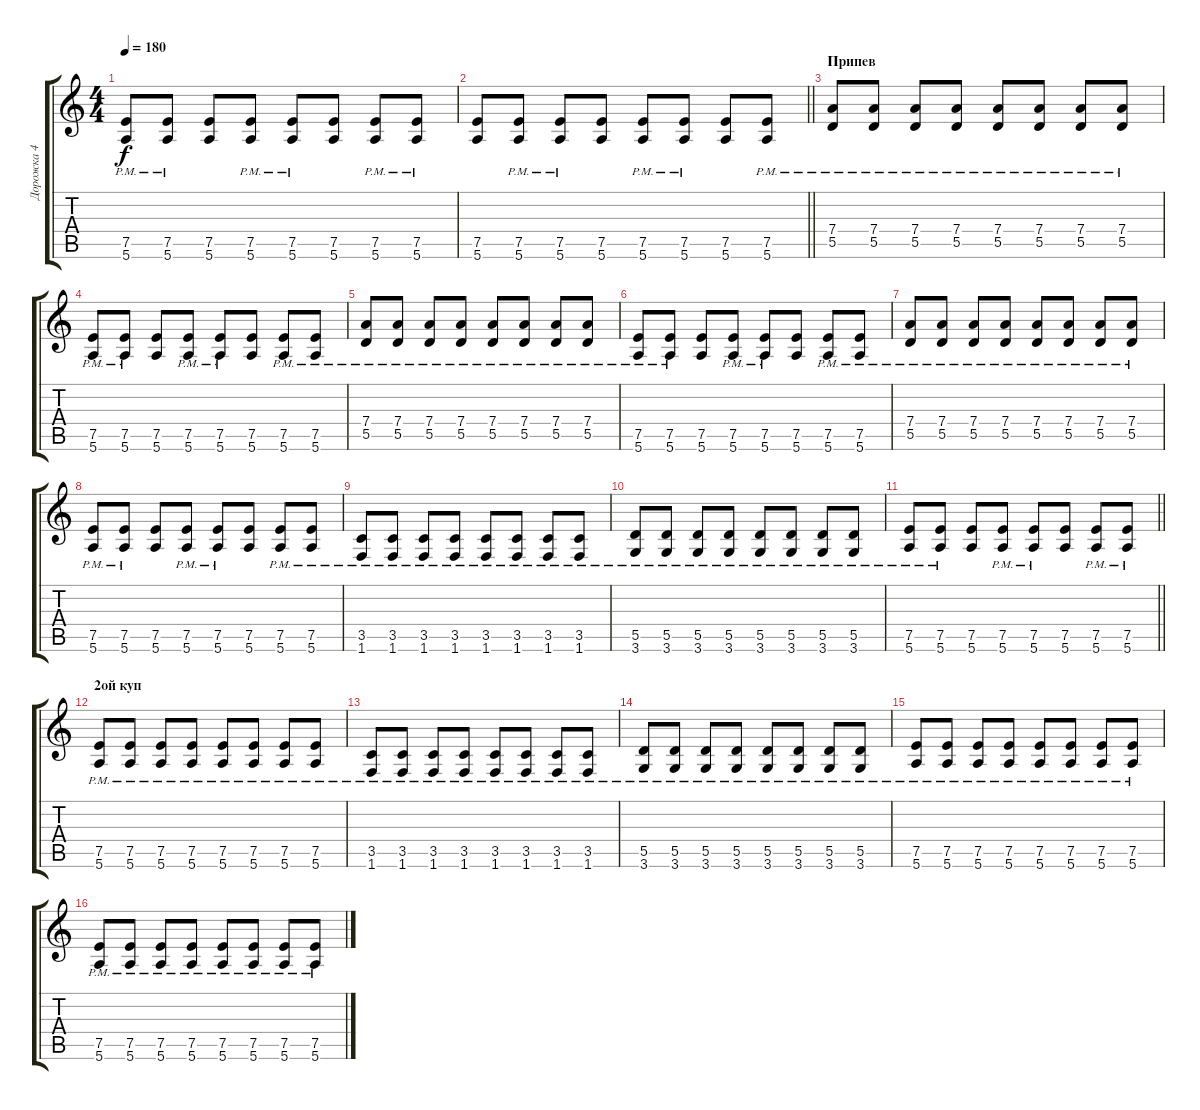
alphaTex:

\track ("Дорожка 4" "Дорожка 4") {instrument overdrivenguitar}
\staff {score tabs}
\tuning (E4 B3 G3 D3 A2 E2) {hide}
\ts (4 4)
\tempo 180
\clef g2
\ks c
(7.5{pm} 5.6{pm}).8{dy f} (7.5{pm} 5.6{pm}).8 (7.5 5.6).8 (7.5{pm} 5.6{pm}).8 (7.5{pm} 5.6{pm}).8 (7.5 5.6).8 (7.5{pm} 5.6{pm}).8 (7.5{pm} 5.6{pm}).8 |
\barLineRight lightlight
(7.5 5.6).8 (7.5{pm} 5.6{pm}).8 (7.5{pm} 5.6{pm}).8 (7.5 5.6).8 (7.5{pm} 5.6{pm}).8 (7.5{pm} 5.6{pm}).8 (7.5 5.6).8 (7.5{pm} 5.6{pm}).8 |
\section ("" "Припев")
(7.4{pm} 5.5{pm}).8 (7.4{pm} 5.5{pm}).8 (7.4{pm} 5.5{pm}).8 (7.4{pm} 5.5{pm}).8 (7.4{pm} 5.5{pm}).8 (7.4{pm} 5.5{pm}).8 (7.4{pm} 5.5{pm}).8 (7.4{pm} 5.5{pm}).8 |
(7.5{pm} 5.6{pm}).8 (7.5{pm} 5.6{pm}).8 (7.5 5.6).8 (7.5{pm} 5.6{pm}).8 (7.5{pm} 5.6{pm}).8 (7.5 5.6).8 (7.5{pm} 5.6{pm}).8 (7.5{pm} 5.6{pm}).8 |
(7.4{pm} 5.5{pm}).8 (7.4{pm} 5.5{pm}).8 (7.4{pm} 5.5{pm}).8 (7.4{pm} 5.5{pm}).8 (7.4{pm} 5.5{pm}).8 (7.4{pm} 5.5{pm}).8 (7.4{pm} 5.5{pm}).8 (7.4{pm} 5.5{pm}).8 |
(7.5{pm} 5.6{pm}).8 (7.5{pm} 5.6{pm}).8 (7.5 5.6).8 (7.5{pm} 5.6{pm}).8 (7.5{pm} 5.6{pm}).8 (7.5 5.6).8 (7.5{pm} 5.6{pm}).8 (7.5{pm} 5.6{pm}).8 |
(7.4{pm} 5.5{pm}).8 (7.4{pm} 5.5{pm}).8 (7.4{pm} 5.5{pm}).8 (7.4{pm} 5.5{pm}).8 (7.4{pm} 5.5{pm}).8 (7.4{pm} 5.5{pm}).8 (7.4{pm} 5.5{pm}).8 (7.4{pm} 5.5{pm}).8 |
(7.5{pm} 5.6{pm}).8 (7.5{pm} 5.6{pm}).8 (7.5 5.6).8 (7.5{pm} 5.6{pm}).8 (7.5{pm} 5.6{pm}).8 (7.5 5.6).8 (7.5{pm} 5.6{pm}).8 (7.5{pm} 5.6{pm}).8 |
(3.5{pm} 1.6{pm}).8 (3.5{pm} 1.6{pm}).8 (3.5{pm} 1.6{pm}).8 (3.5{pm} 1.6{pm}).8 (3.5{pm} 1.6{pm}).8 (3.5{pm} 1.6{pm}).8 (3.5{pm} 1.6{pm}).8 (3.5{pm} 1.6{pm}).8 |
(5.5{pm} 3.6{pm}).8 (5.5{pm} 3.6{pm}).8 (5.5{pm} 3.6{pm}).8 (5.5{pm} 3.6{pm}).8 (5.5{pm} 3.6{pm}).8 (5.5{pm} 3.6{pm}).8 (5.5{pm} 3.6{pm}).8 (5.5{pm} 3.6{pm}).8 |
\barLineRight lightlight
(7.5{pm} 5.6{pm}).8 (7.5{pm} 5.6{pm}).8 (7.5 5.6).8 (7.5{pm} 5.6{pm}).8 (7.5{pm} 5.6{pm}).8 (7.5 5.6).8 (7.5{pm} 5.6{pm}).8 (7.5{pm} 5.6{pm}).8 |
\section ("" "2ой куп")
(7.5{pm} 5.6{pm}).8 (7.5{pm} 5.6{pm}).8 (7.5{pm} 5.6{pm}).8 (7.5{pm} 5.6{pm}).8 (7.5{pm} 5.6{pm}).8 (7.5{pm} 5.6{pm}).8 (7.5{pm} 5.6{pm}).8 (7.5{pm} 5.6{pm}).8 |
(3.5{pm} 1.6{pm}).8 (3.5{pm} 1.6{pm}).8 (3.5{pm} 1.6{pm}).8 (3.5{pm} 1.6{pm}).8 (3.5{pm} 1.6{pm}).8 (3.5{pm} 1.6{pm}).8 (3.5{pm} 1.6{pm}).8 (3.5{pm} 1.6{pm}).8 |
(5.5{pm} 3.6{pm}).8 (5.5{pm} 3.6{pm}).8 (5.5{pm} 3.6{pm}).8 (5.5{pm} 3.6{pm}).8 (5.5{pm} 3.6{pm}).8 (5.5{pm} 3.6{pm}).8 (5.5{pm} 3.6{pm}).8 (5.5{pm} 3.6{pm}).8 |
(7.5{pm} 5.6{pm}).8 (7.5{pm} 5.6{pm}).8 (7.5{pm} 5.6{pm}).8 (7.5{pm} 5.6{pm}).8 (7.5{pm} 5.6{pm}).8 (7.5{pm} 5.6{pm}).8 (7.5{pm} 5.6{pm}).8 (7.5{pm} 5.6{pm}).8 |
(7.5{pm} 5.6{pm}).8 (7.5{pm} 5.6{pm}).8 (7.5{pm} 5.6{pm}).8 (7.5{pm} 5.6{pm}).8 (7.5{pm} 5.6{pm}).8 (7.5{pm} 5.6{pm}).8 (7.5{pm} 5.6{pm}).8 (7.5{pm} 5.6{pm}).8
